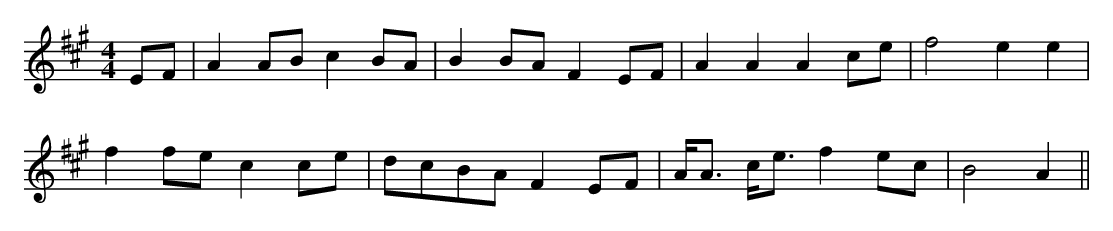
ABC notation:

X:1
M:4/4
K:A
EF|A2 AB c2 BA|B2 BA F2 EF|A2 A2 A2 ce|f4 e2 e2|
f2 fe c2 ce|dcBA F2 EF|A<A c<e f2 ec|B4 A2||
